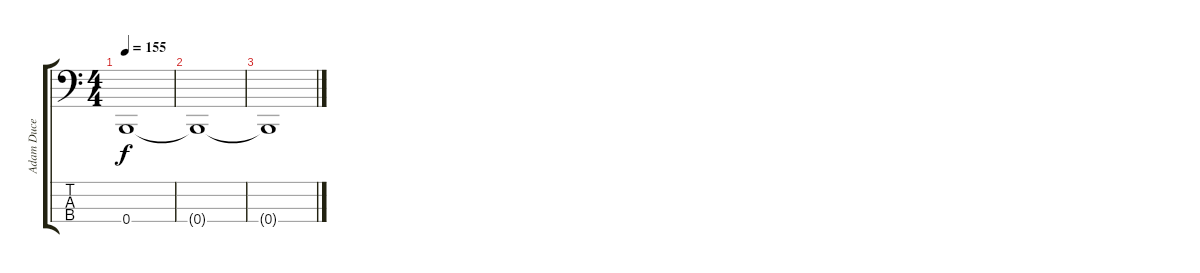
\track ("Adam Duce (Bass)" "Adam Duce ") {instrument electricbasspick}
\staff {score tabs}
\tuning (E2 B1 Gb1 B0) {hide}
\ts (4 4)
\tempo 155
\clef f4
\ks c
0.4{t}.1{dy f} |
0.4{t}.1 |
0.4{t}.1
